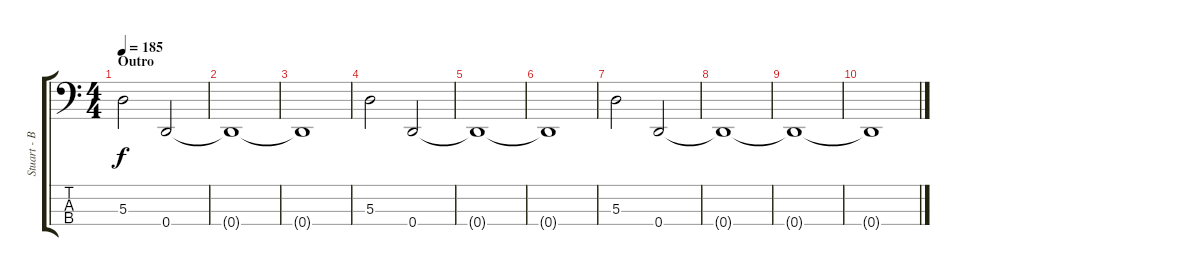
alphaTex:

\track ("Stuart - Bass" "Stuart - B") {instrument electricbasspick}
\staff {score tabs}
\tuning (G2 D2 A1 D1) {hide}
\ts (4 4)
\section ("" "Outro")
\tempo 185
\clef f4
\ks c
5.3.2{dy f} 0.4.2 |
0.4{t}.1 |
0.4{t}.1 |
5.3.2 0.4.2 |
0.4{t}.1 |
0.4{t}.1 |
5.3.2 0.4.2 |
0.4{t}.1 |
0.4{t}.1 |
0.4{t}.1
